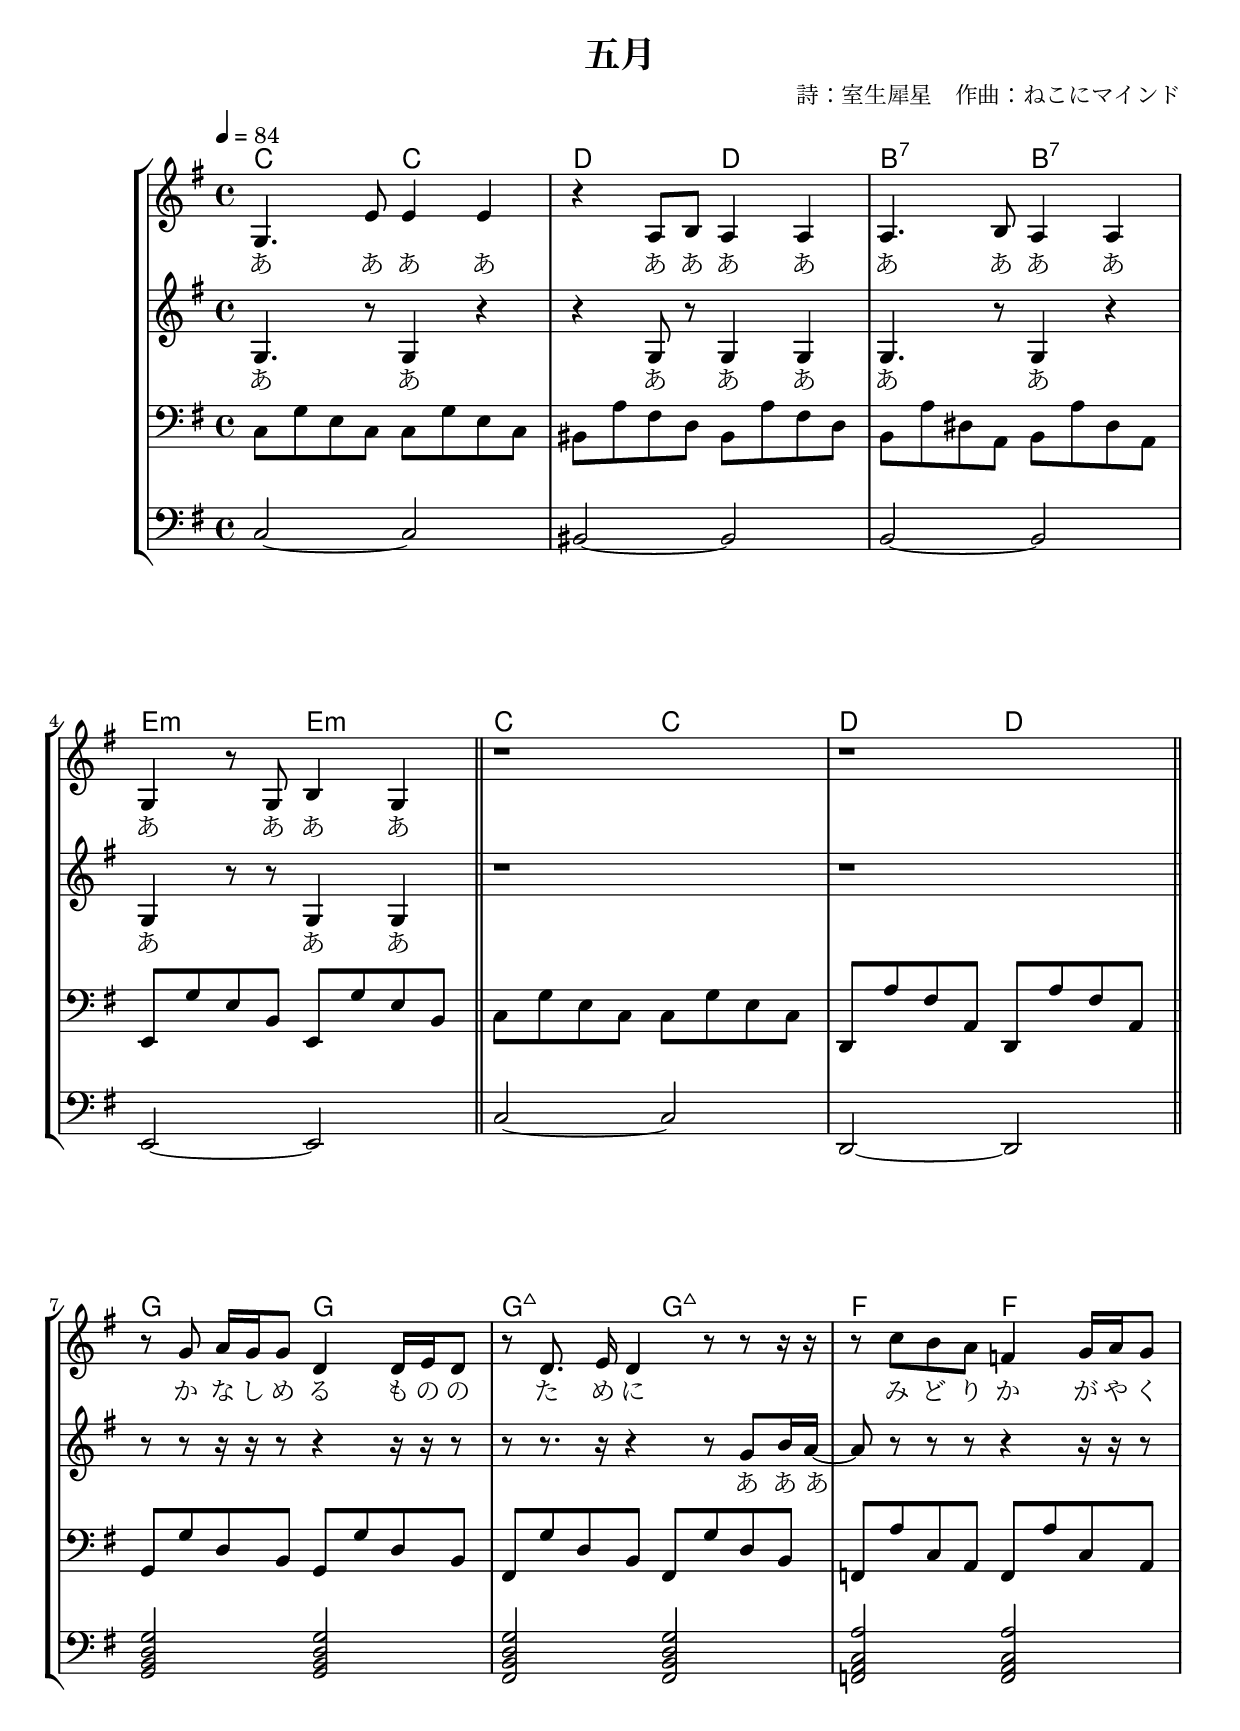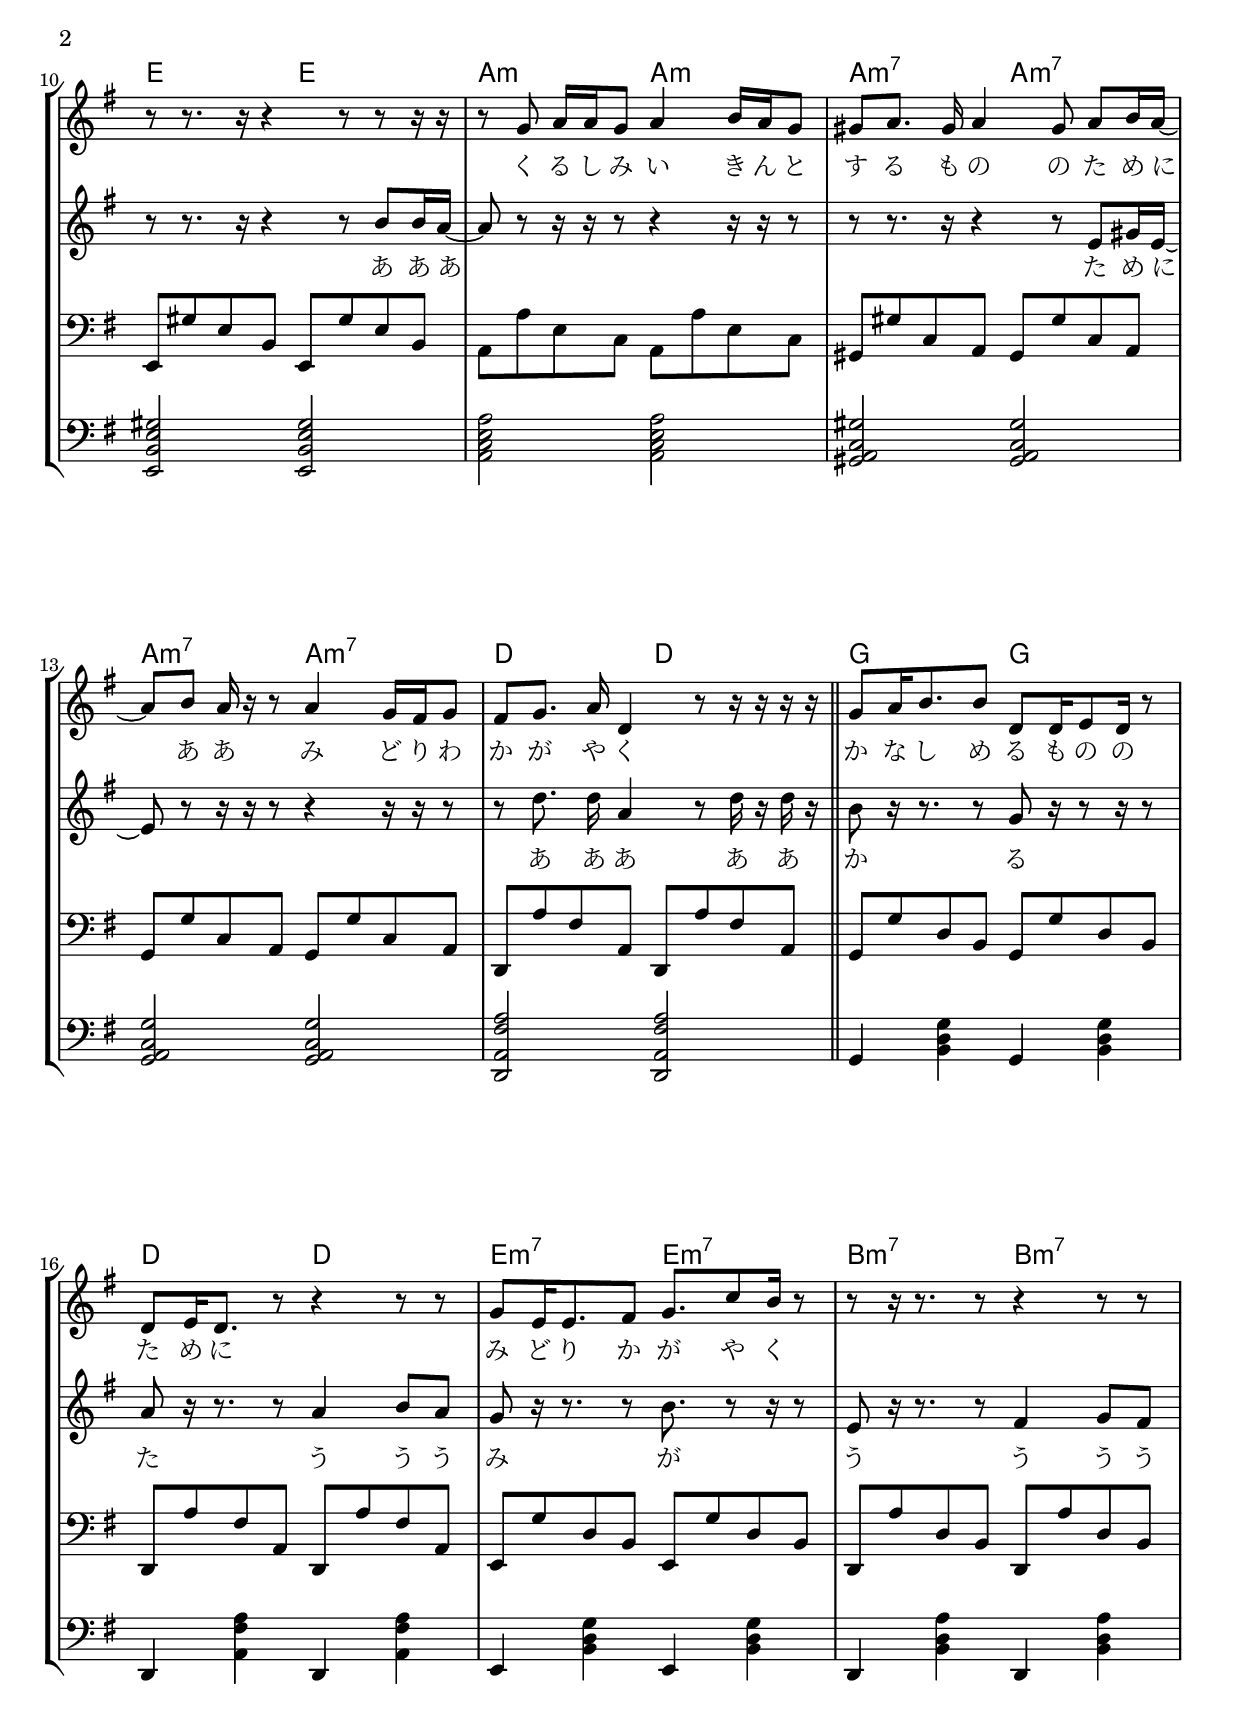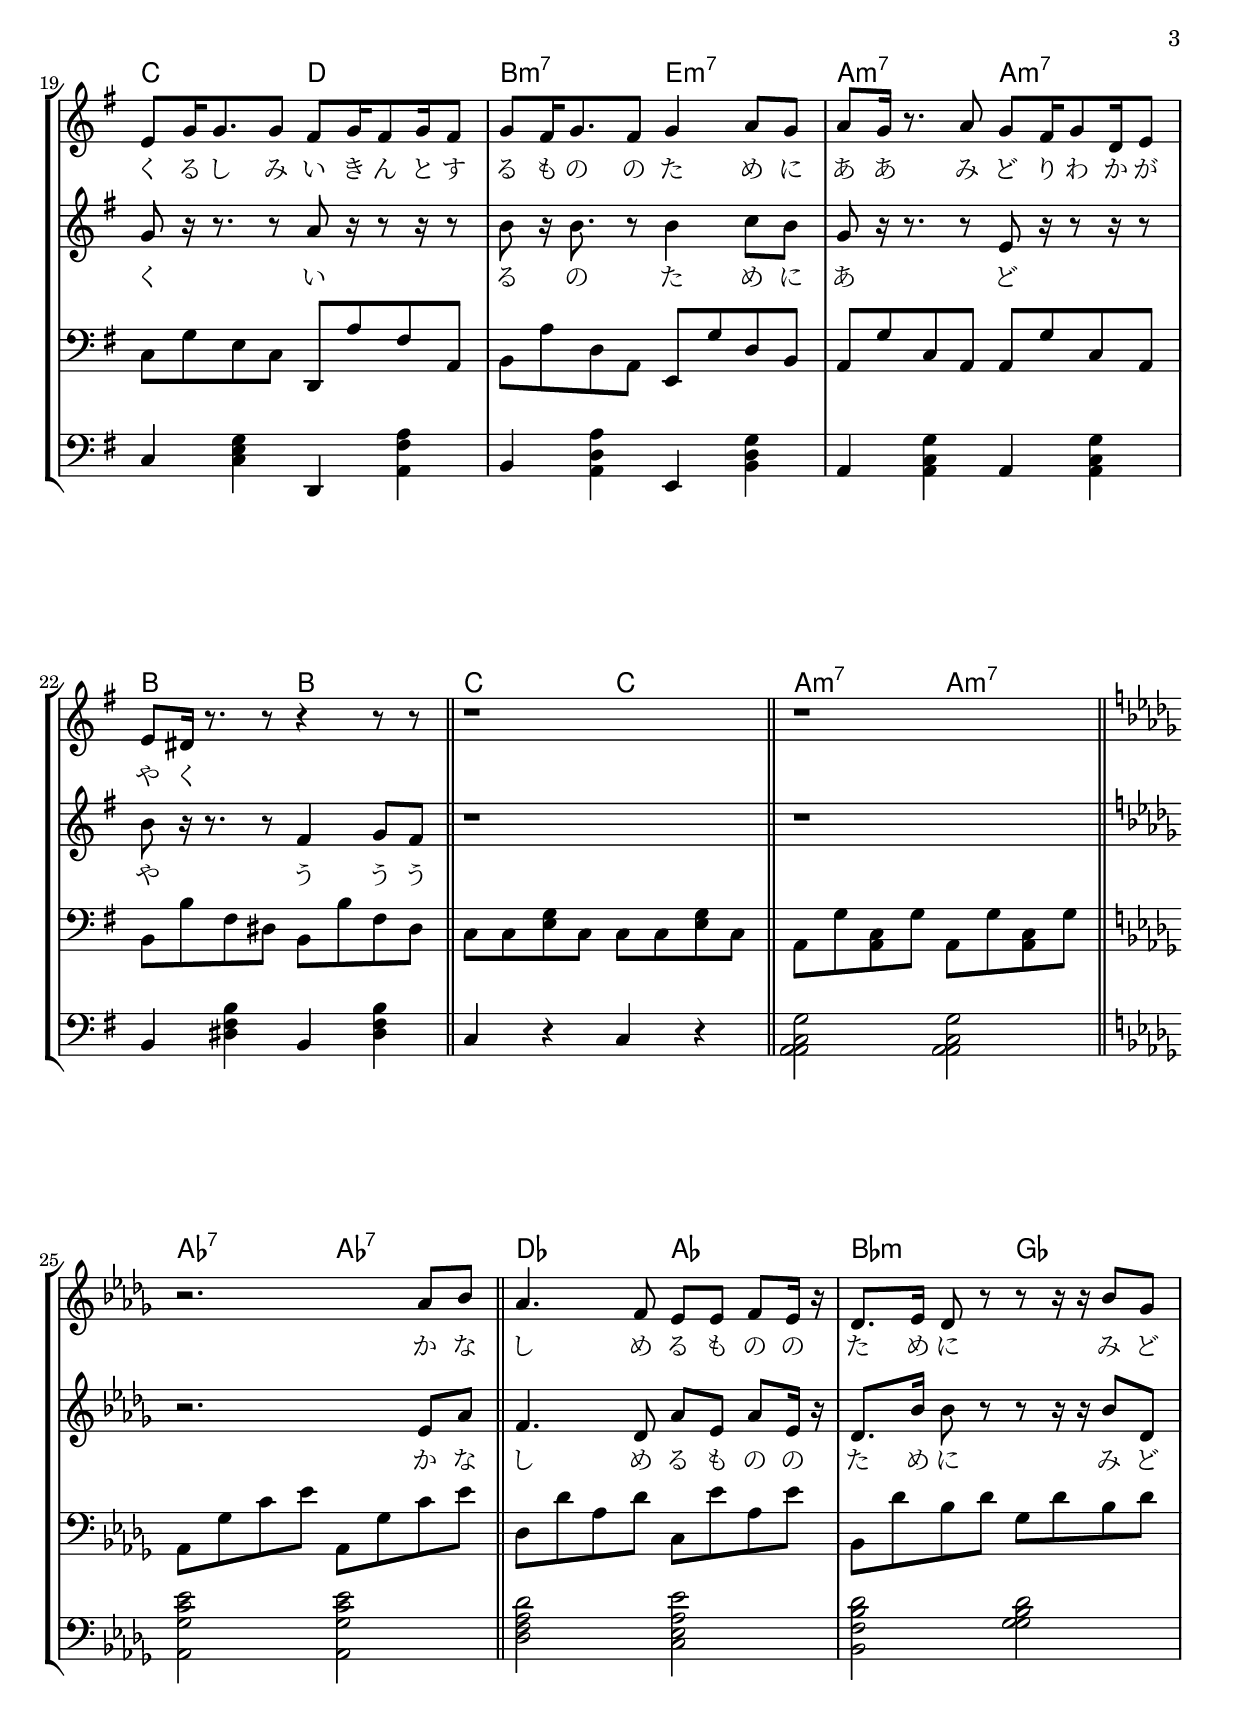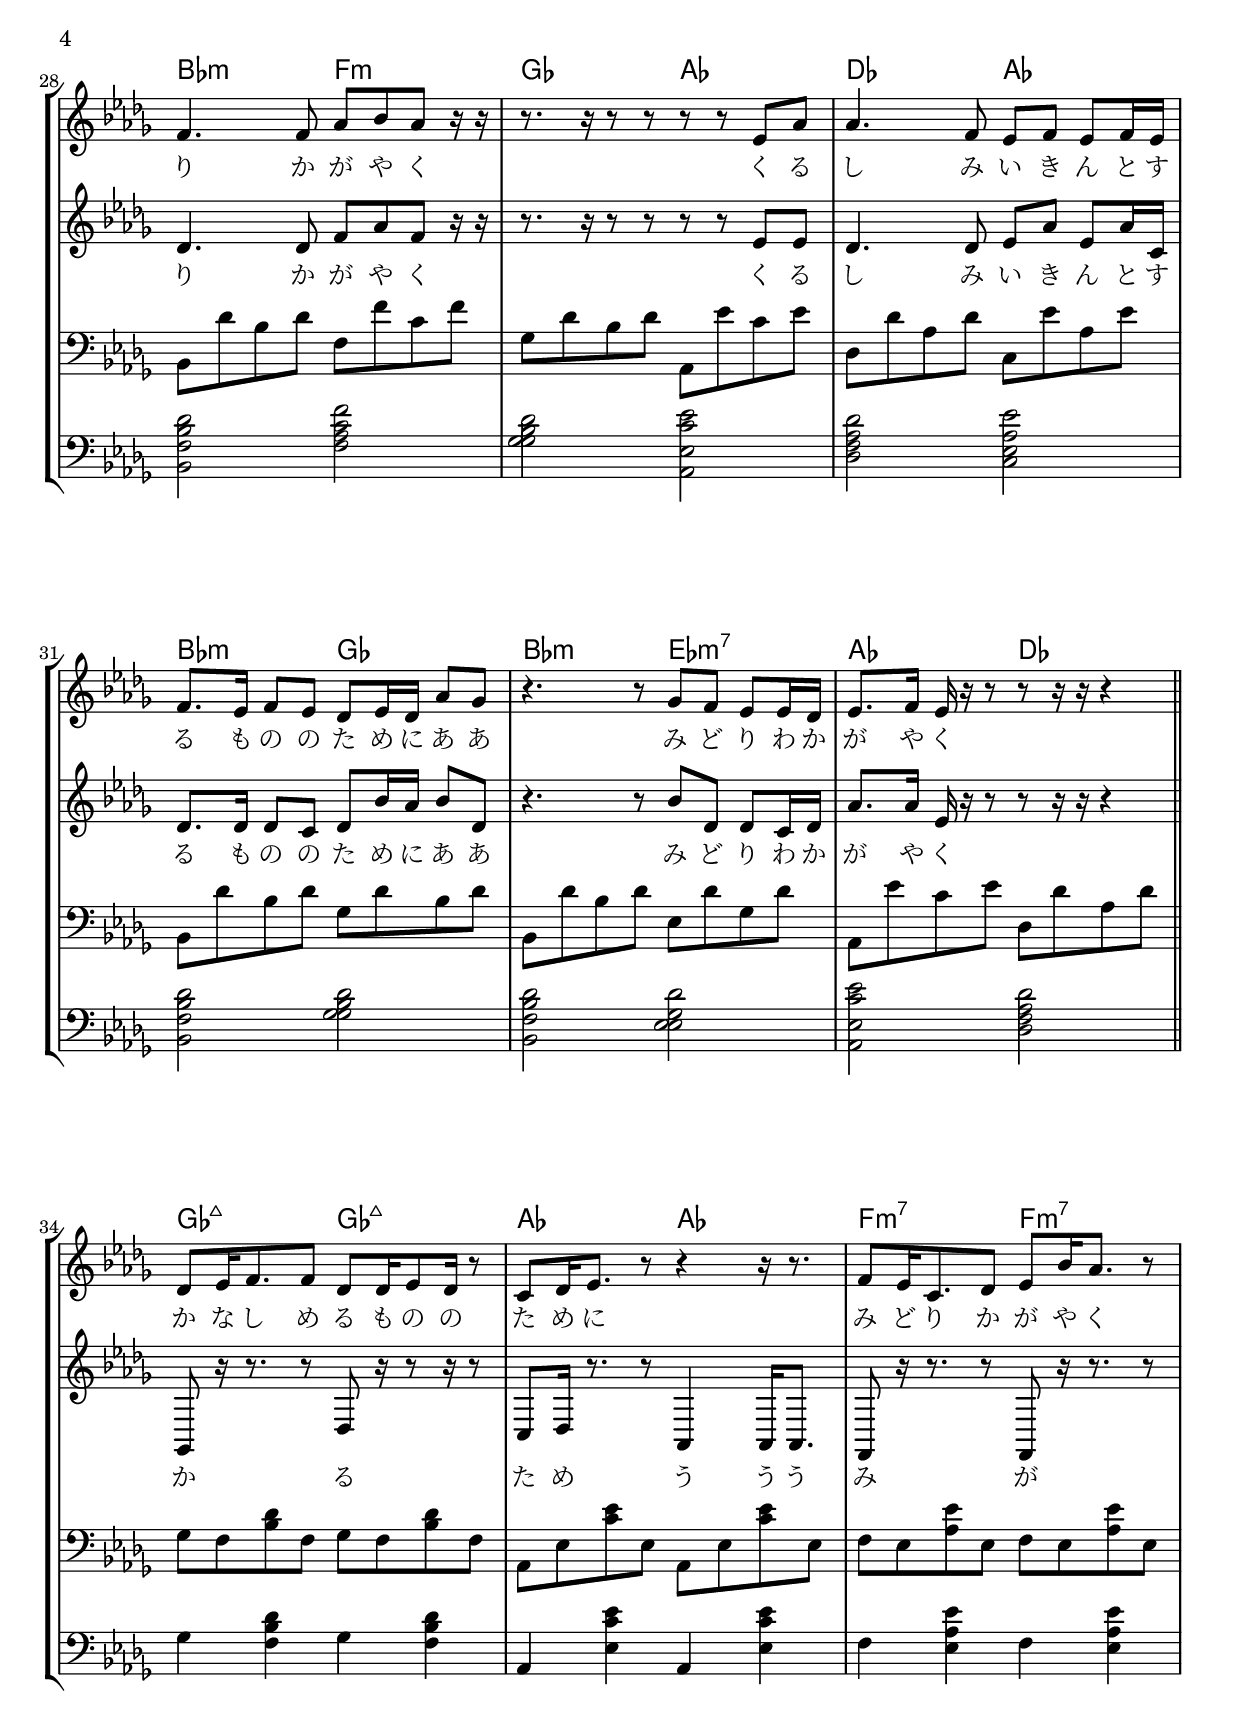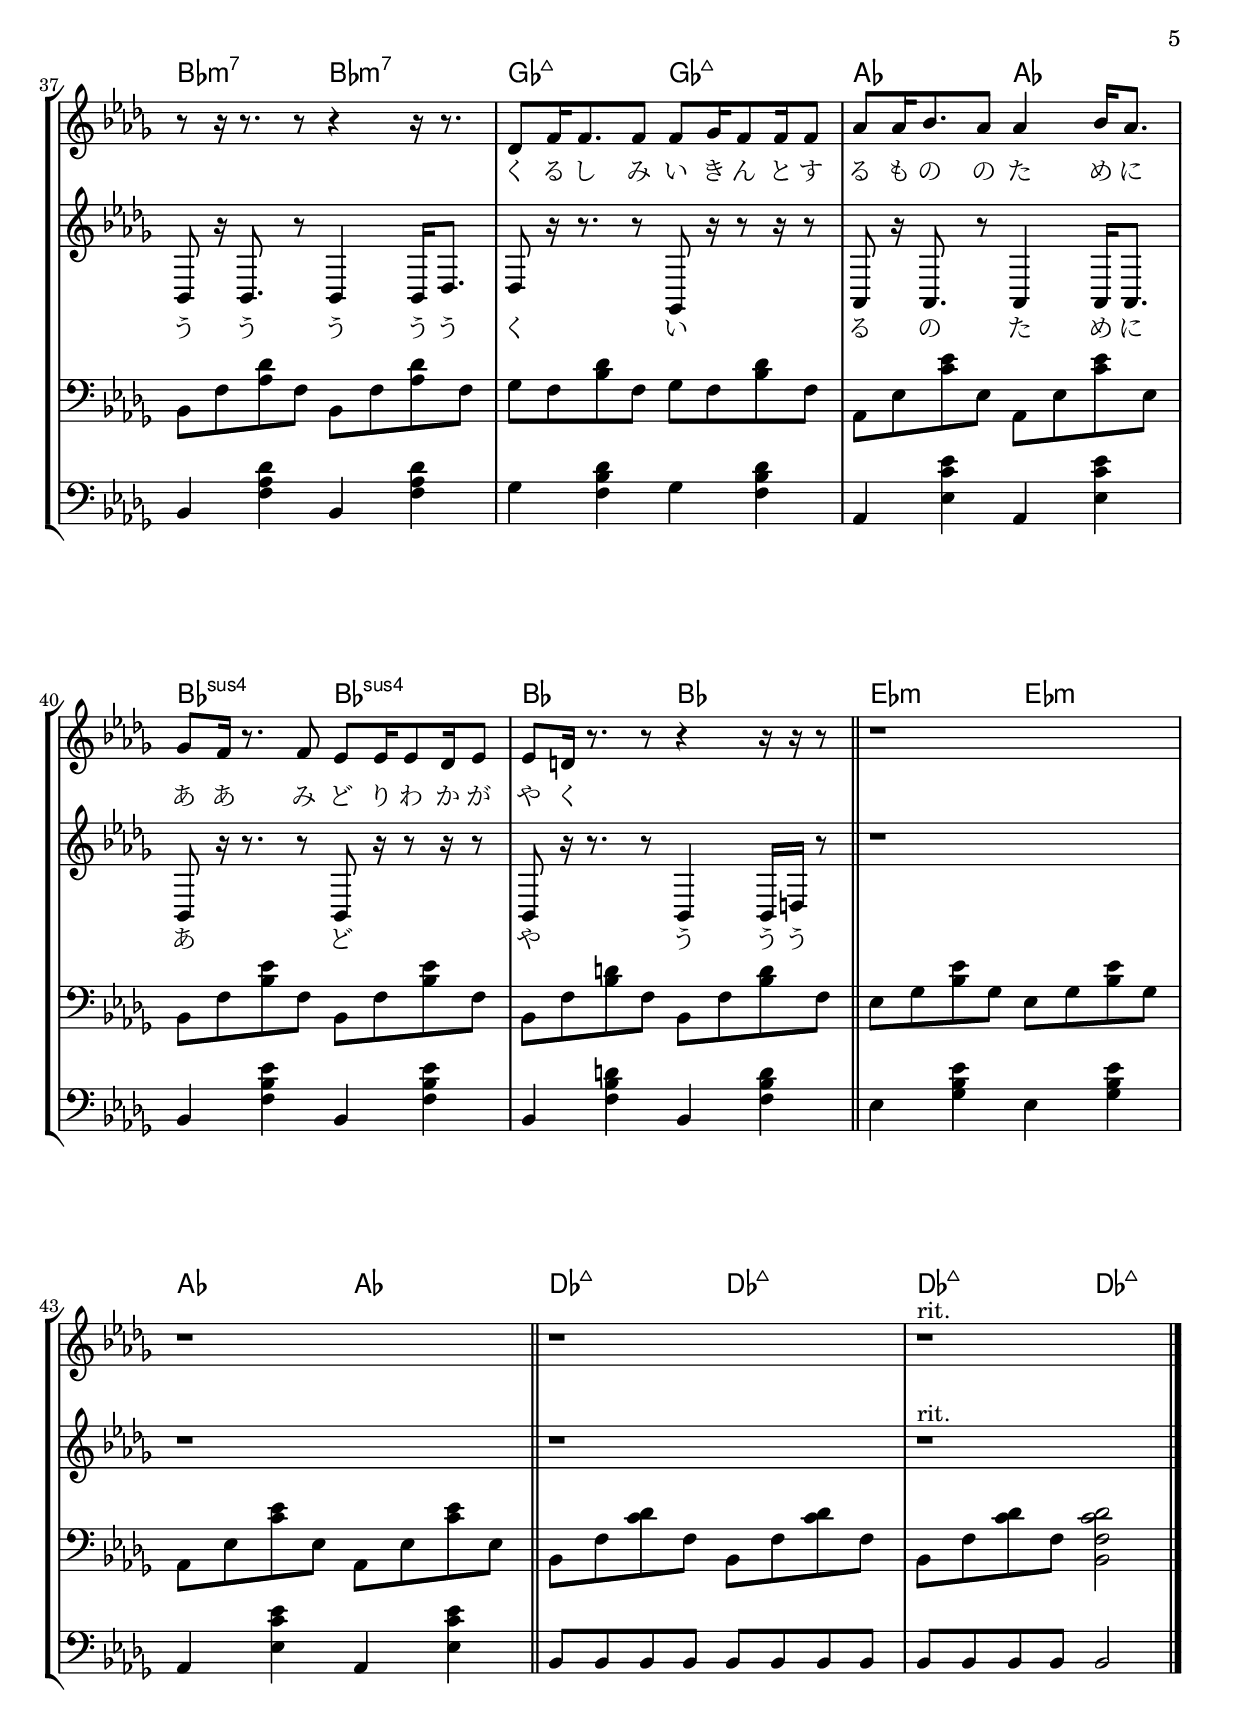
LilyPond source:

\version "2.12.1"

\header {
	title = \markup {五月}
	composer = \markup \center-column {詩：室生犀星　作曲：ねこにマインド}
}

harmony = \chordmode {
	c2 c d d b:7 b:7 e:m e:m 

	c c d d 

	g g g:maj7 g:maj7 f f e e a:m a:m a:min7 a:min7 a:min7 a:min7 d d 

	g g d d e:min7 e:min7 b:min7 b:min7 c d b:min7 e:min7 a:min7 a:min7 b b 

	c c 

	a:min7 a:min7 

	as:7 as:7 

	des as bes:m ges bes:m f:m ges as des as bes:m ges bes:m es:min7 as des 

	ges:maj7 ges:maj7 as as f:min7 f:min7 bes:min7 bes:min7 ges:maj7 ges:maj7 as as bes:sus4 bes:sus4 bes bes 

	es:m es:m as as 

	des:maj7 des:maj7 des:maj7 des:maj7 
}

melody = {
	\set Staff.midiInstrument = #"Acoustic grand"
	\set Staff.midiMinimumVolume = #0.7
	\set Staff.midiMaximumVolume = #0.9
		\key g \major
	\tempo 4 = 84
g4.  e'8  e'4  e'4 
	r4  a8  b8  a4  a4 
	a4.  b8  a4  a4 
	g4  r8  g8  b4  g4
	r1 | r1   
	\set Staff.midiInstrument = #"fss0.37"
	\set Staff.midiMinimumVolume = #0.7
	\set Staff.midiMaximumVolume = #0.9
	r8 g'8  a'16  g'16  g'8  d'4  d'16  e'16  d'8 
	r8  d'8.  e'16  d'4  r8  r8  r16  r16 
	r8  c''8  b'8  a'8  f'4  g'16  a'16  g'8 
	r8  r8.  r16  r4  r8  r8  r16  r16 
	r8  g'8  a'16  a'16  g'8  a'4  b'16  a'16  g'8 
	gis'8  a'8.  gis'16  a'4  gis'8  a'8  b'16  a'16~ 
	a'8  b'8  a'16  r16  r8  a'4  g'16  fis'16  g'8 
	fis'8  g'8.  a'16  d'4  r8  r16  r16  r16  r16
	\set Staff.midiInstrument = #"Pad 4 (choir)"
	\set Staff.midiMinimumVolume = #0.7
	\set Staff.midiMaximumVolume = #0.9
	g'8  a'16  b'8.  b'8  d'8  d'16  e'8  d'16  r8 
	d'8  e'16  d'8.  r8  r4  r8  r8 
	g'8  e'16  e'8.  fis'8  g'8.  c''8  b'16  r8 
	r8  r16  r8.  r8  r4  r8  r8 
	e'8  g'16  g'8.  g'8  fis'8  g'16  fis'8  g'16  fis'8 
	g'8  fis'16  g'8.  fis'8  g'4  a'8  g'8 
	a'8  g'16  r8.  a'8  g'8  fis'16  g'8  d'16  e'8 
	e'8  dis'16  r8.  r8  r4  r8  r8
	r1   
	r1   
	\key des \major
	r2. 
	\set Staff.midiInstrument = #"fss0.37"
	\set Staff.midiMinimumVolume = #0.7
	\set Staff.midiMaximumVolume = #0.9
	as'8  bes'8 
	as'4.  f'8  es'8  es'8  f'8  es'16  r16 
	des'8.  es'16  des'8  r8  r8  r16  r16  bes'8  ges'8 
	f'4.  f'8  as'8  bes'8  as'8  r16  r16 
	r8.  r16  r8  r8  r8  r8  es'8  as'8 
	as'4.  f'8  es'8  f'8  es'8  f'16  es'16 
	f'8.  es'16  f'8  es'8  des'8  es'16  des'16  as'8  ges'8 
	r4.  r8  ges'8  f'8  es'8  es'16  des'16 
	es'8.  f'16  es'16  r16  r8  r8  r16  r16  	r4 	\set Staff.midiInstrument = #"Pad 1 (new age)"
	\set Staff.midiMinimumVolume = #0.7
	\set Staff.midiMaximumVolume = #0.9
	des'8  es'16  f'8.  f'8  des'8  des'16  es'8  des'16  r8 
	c'8  des'16  es'8.  r8  r4  r16  r8. 
	f'8  es'16  c'8.  des'8  es'8  bes'16  as'8.  r8 
	r8  r16  r8.  r8  r4  r16  r8. 
	des'8  f'16  f'8.  f'8  f'8  ges'16  f'8  f'16  f'8 
	as'8  as'16  bes'8.  as'8  as'4  bes'16  as'8. 
	ges'8  f'16  r8.  f'8  es'8  es'16  es'8  des'16  es'8 
	es'8  d'16  r8.  r8  r4  r16  r16  	r8 	r1 | r1   
	r1 | r1^"rit." \bar "|."
}

words = \lyricmode {
	あ  あ  あ  あ  あ  あ  あ  あ  あ  あ  あ  あ  あ  あ  あ  あ  
	
	か  な  し  め  る  も  の  の  た  め  に  み  ど  り  か  が  や  く  く  る  し  み  い  き  ん  と  す  る  も  の  の  た  め  に  あ  あ  み  ど  り  わ  か  が  や  く  
	か  な  し  め  る  も  の  の  た  め  に  み  ど  り  か  が  や  く  く  る  し  み  い  き  ん  と  す  る  も  の  の  た  め  に  あ  あ  み  ど  り  わ  か  が  や  く  
	
	
	
	か  な  し  め  る  も  の  の  た  め  に  み  ど  り  か  が  や  く  く  る  し  み  い  き  ん  と  す  る  も  の  の  た  め  に  あ  あ  み  ど  り  わ  か  が  や  く  
	か  な  し  め  る  も  の  の  た  め  に  み  ど  り  か  が  や  く  く  る  し  み  い  き  ん  と  す  る  も  の  の  た  め  に  あ  あ  み  ど  り  わ  か  が  や  く  
	
	
}

secondmelody = {
	\set Staff.midiInstrument = #"Taiko Drum"
	\set Staff.midiMinimumVolume = #0.7
	\set Staff.midiMaximumVolume = #0.9
		\key g \major
	\tempo 4 = 84
g4.  r8  g4  r4 
	r4  g8  r8  g4  g4 
	g4.  r8  g4  r4 
	g4  r8  r8  g4  g4
	r1 | r1   
	\set Staff.midiInstrument = #"Pad 7 (halo)"
	\set Staff.midiMinimumVolume = #0.7
	\set Staff.midiMaximumVolume = #0.9
	r8 r8  r16  r16  r8  r4  r16  r16  r8 
	r8  r8.  r16  r4  r8  g'8  b'16  a'16~ 
	a'8  r8  r8  r8  r4  r16  r16  r8 
	r8  r8.  r16  r4  r8  b'8  b'16  a'16~ 
	a'8  r8  r16  r16  r8  r4  r16  r16  r8 
	r8  r8.  r16  r4  r8  e'8  gis'16  e'16~ 
	e'8  r8  r16  r16  r8  r4  r16  r16  r8 
	r8  d''8.  d''16  a'4  r8  d''16  r16  d''16  r16
	\set Staff.midiInstrument = #"Pad 5 (bowed)"
	\set Staff.midiMinimumVolume = #0.7
	\set Staff.midiMaximumVolume = #0.9
	b'8  r16  r8.  r8  g'8  r16  r8  r16  r8 
	a'8  r16  r8.  r8  a'4  b'8  a'8 
	g'8  r16  r8.  r8  b'8.  r8  r16  r8 
	e'8  r16  r8.  r8  fis'4  g'8  fis'8 
	g'8  r16  r8.  r8  a'8  r16  r8  r16  r8 
	b'8  r16  b'8.  r8  b'4  c''8  b'8 
	g'8  r16  r8.  r8  e'8  r16  r8  r16  r8 
	b'8  r16  r8.  r8  fis'4  g'8  fis'8
	r1   
	r1   
	\key des \major
	r2. 
	\set Staff.midiInstrument = #"mmi0.48"
	\set Staff.midiMinimumVolume = #0.7
	\set Staff.midiMaximumVolume = #0.9
	es'8  as'8 
	f'4.  des'8  as'8  es'8  as'8  es'16  r16 
	des'8.  bes'16  bes'8  r8  r8  r16  r16  bes'8  des'8 
	des'4.  des'8  f'8  as'8  f'8  r16  r16 
	r8.  r16  r8  r8  r8  r8  es'8  es'8 
	des'4.  des'8  es'8  as'8  es'8  as'16  c'16 
	des'8.  des'16  des'8  c'8  des'8  bes'16  as'16  bes'8  des'8 
	r4.  r8  bes'8  des'8  des'8  c'16  des'16 
	as'8.  as'16  es'16  r16  r8  r8  r16  r16  	r4 	\set Staff.midiInstrument = #"Synth Bass 2"
	\set Staff.midiMinimumVolume = #0.7
	\set Staff.midiMaximumVolume = #0.9
	ges,8  r16  r8.  r8  des8  r16  r8  r16  r8 
	c8  des16  r8.  r8  as,4  as,16  as,8. 
	f,8  r16  r8.  r8  f,8  r16  r8.  r8 
	bes,8  r16  bes,8.  r8  bes,4  bes,16  des8. 
	des8  r16  r8.  r8  ges,8  r16  r8  r16  r8 
	as,8  r16  as,8.  r8  as,4  as,16  as,8. 
	bes,8  r16  r8.  r8  bes,8  r16  r8  r16  r8 
	bes,8  r16  r8.  r8  bes,4  bes,16  d16  	r8 	r1 | r1   
	r1 | r1^"rit." \bar "|."
}

secondwords = \lyricmode {
	あ  あ  あ  あ  あ  あ  あ  あ  あ  あ  
	
	あ  あ  あ  あ  あ  あ  た  め  に  あ  あ  あ  あ  あ  
	か  る  た  う  う  う  み  が  う  う  う  う  く  い  る  の  た  め  に  あ  ど  や  う  う  う  
	
	
	
	か  な  し  め  る  も  の  の  た  め  に  み  ど  り  か  が  や  く  く  る  し  み  い  き  ん  と  す  る  も  の  の  た  め  に  あ  あ  み  ど  り  わ  か  が  や  く  
	か  る  た  め  う  う  う  み  が  う  う  う  う  う  く  い  る  の  た  め  に  あ  ど  や  う  う  う  
	
	
}

tempochange = {
	\tempo 4 = 84
	r1 | r1 | r1 | r1 \bar "||"
	\tempo 4 = 84
	r1 | r1 \bar "||"
	\tempo 4 = 84
	r1 | r1 | r1 | r1 | r1 | r1 | r1 | r1 \bar "||"
	\tempo 4 = 84
	r1 | r1 | r1 | r1 | r1 | r1 | r1 | r1 \bar "||"
	\tempo 4 = 84
	r1 \bar "||"
	\tempo 4 = 84
	r1 \bar "||"
	\tempo 4 = 84
	r1 \bar "||"
	\tempo 4 = 84
	r1 | r1 | r1 | r1 | r1 | r1 | r1 | r1 \bar "||"
	\tempo 4 = 84
	r1 | r1 | r1 | r1 | r1 | r1 | r1 | r1 \bar "||"
	\tempo 4 = 84
	r1 | r1 \bar "||"
	\tempo 4 = 84
	r1 | \tempo 4 = 63 r2 \tempo 4 = 56 r2 \bar "|."
}

mainacc = {
	\clef bass
	\set Staff.midiInstrument = #"Pad 3 (polysynth)"
	\set Staff.midiMinimumVolume = #0.3
	\set Staff.midiMaximumVolume = #0.6
	\key g \major
	\tempo 4 = 84
	c8 g e c
	c8 g e c
	bis,8 a fis d
	bis,8 a fis d
	b,8 a dis a,
	b,8 a dis a,
	e,8 g e b,
	e,8 g e b,
	\bar "||"

	\set Staff.midiInstrument = #"Synth Voice"
	\set Staff.midiMinimumVolume = #0.3
	\set Staff.midiMaximumVolume = #0.6
	c8 g e c
	c8 g e c
	d,8 a fis a,
	d,8 a fis a,
	\bar "||"

	\set Staff.midiInstrument = #"Viola"
	\set Staff.midiMinimumVolume = #0.3
	\set Staff.midiMaximumVolume = #0.6
	g,8 g d b,
	g,8 g d b,
	fis,8 g d b,
	fis,8 g d b,
	f,8 a c a,
	f,8 a c a,
	e,8 gis e b,
	e,8 gis e b,
	a,8 a e c
	a,8 a e c
	gis,8 gis c a,
	gis,8 gis c a,
	g,8 g c a,
	g,8 g c a,
	d,8 a fis a,
	d,8 a fis a,
	\bar "||"

	\set Staff.midiInstrument = #"Synthstrings 1"
	\set Staff.midiMinimumVolume = #0.3
	\set Staff.midiMaximumVolume = #0.6
	g,8 g d b,
	g,8 g d b,
	d,8 a fis a,
	d,8 a fis a,
	e,8 g d b,
	e,8 g d b,
	d,8 a d b,
	d,8 a d b,
	c8 g e c
	d,8 a fis a,
	b,8 a d a,
	e,8 g d b,
	a,8 g c a,
	a,8 g c a,
	b,8 b fis dis
	b,8 b fis dis
	\bar "||"

	\set Staff.midiInstrument = #"Bright Acoustic"
	\set Staff.midiMinimumVolume = #0.3
	\set Staff.midiMaximumVolume = #0.6
	c8 c <e g> c
	c8 c <e g> c
	\bar "||"

	\set Staff.midiInstrument = #"Electric Grand"
	\set Staff.midiMinimumVolume = #0.3
	\set Staff.midiMaximumVolume = #0.6
	a,8 g <a, c> g
	a,8 g <a, c> g
	\bar "||"

	\set Staff.midiInstrument = #"Electric Grand"
	\set Staff.midiMinimumVolume = #0.3
	\set Staff.midiMaximumVolume = #0.6
	\key des \major
	as,8 ges8 c'8 es'8
	as,8 ges8 c'8 es'8
	\bar "||"

	\set Staff.midiInstrument = #"Flute"
	\set Staff.midiMinimumVolume = #0.3
	\set Staff.midiMaximumVolume = #0.6
	des8 des' as des'
	c8 es' as es'
	bes,8 des' bes des'
	ges8 des' bes des'
	bes,8 des' bes des'
	f8 f' c' f'
	ges8 des' bes des'
	as,8 es' c' es'
	des8 des' as des'
	c8 es' as es'
	bes,8 des' bes des'
	ges8 des' bes des'
	bes,8 des' bes des'
	es8 des' ges des'
	as,8 es' c' es'
	des8 des' as des'
	\bar "||"

	\set Staff.midiInstrument = #"Lead 6 (voice)"
	\set Staff.midiMinimumVolume = #0.3
	\set Staff.midiMaximumVolume = #0.6
	ges8 f <bes des'> f
	ges8 f <bes des'> f
	as,8 es <c' es'> es
	as,8 es <c' es'> es
	f8 es <as es'> es
	f8 es <as es'> es
	bes,8 f <as des'> f
	bes,8 f <as des'> f
	ges8 f <bes des'> f
	ges8 f <bes des'> f
	as,8 es <c' es'> es
	as,8 es <c' es'> es
	bes,8 f <bes es'> f
	bes,8 f <bes es'> f
	bes,8 f <bes d'> f
	bes,8 f <bes d'> f
	\bar "||"

	\set Staff.midiInstrument = #"Voice Oohs"
	\set Staff.midiMinimumVolume = #0.3
	\set Staff.midiMaximumVolume = #0.6
	es8 ges <bes es'> ges
	es8 ges <bes es'> ges
	as,8 es <c' es'> es
	as,8 es <c' es'> es
	\bar "||"

	\set Staff.midiInstrument = #"Electric Grand"
	\set Staff.midiMinimumVolume = #0.3
	\set Staff.midiMaximumVolume = #0.6
	bes,8 f <c' des'> f
	bes,8 f <c' des'> f
	bes,8 f <c' des'> f
	<bes, f c' des'>2
	\bar "|."
}

subacc = {
	\clef bass
	\set Staff.midiInstrument = #"Electric Grand"
	\set Staff.midiMinimumVolume = #0.3
	\set Staff.midiMaximumVolume = #0.6
	\key g \major
	\tempo 4 = 84
	c2
	~c2
	bis,2
	~bis,2
	b,2
	~b,2
	e,2
	~e,2
	\bar "||"

	\set Staff.midiInstrument = #"Electric Grand"
	\set Staff.midiMinimumVolume = #0.3
	\set Staff.midiMaximumVolume = #0.6
	c2
	~c2
	d,2
	~d,2
	\bar "||"

	\set Staff.midiInstrument = #"Electric Grand"
	\set Staff.midiMinimumVolume = #0.3
	\set Staff.midiMaximumVolume = #0.6
	<g, b, d g>2
	<g, b, d g>2
	<fis, b, d g>2
	<fis, b, d g>2
	<f, a, c a>2
	<f, a, c a>2
	<e, b, e gis>2
	<e, b, e gis>2
	<a, c e a>2
	<a, c e a>2
	<gis, a, c gis>2
	<gis, a, c gis>2
	<g, a, c g>2
	<g, a, c g>2
	<d, a, fis a>2
	<d, a, fis a>2
	\bar "||"

	\set Staff.midiInstrument = #"Electric Grand"
	\set Staff.midiMinimumVolume = #0.3
	\set Staff.midiMaximumVolume = #0.6
	g,4 <b, d g>4
	g,4 <b, d g>4
	d,4 <a, fis a>4
	d,4 <a, fis a>4
	e,4 <b, d g>4
	e,4 <b, d g>4
	d,4 <b, d a>4
	d,4 <b, d a>4
	c4 <c e g>4
	d,4 <a, fis a>4
	b,4 <a, d a>4
	e,4 <b, d g>4
	a,4 <a, c g>4
	a,4 <a, c g>4
	b,4 <dis fis b>4
	b,4 <dis fis b>4
	\bar "||"

	\set Staff.midiInstrument = #"Electric Grand"
	\set Staff.midiMinimumVolume = #0.3
	\set Staff.midiMaximumVolume = #0.6
	c4 r4
	c4 r4
	\bar "||"

	\set Staff.midiInstrument = #"Electric Grand"
	\set Staff.midiMinimumVolume = #0.3
	\set Staff.midiMaximumVolume = #0.6
	<a, a, c g>2
	<a, a, c g>2
	\bar "||"

	\set Staff.midiInstrument = #"Electric Grand"
	\set Staff.midiMinimumVolume = #0.3
	\set Staff.midiMaximumVolume = #0.6
	\key des \major
	<as, ges c' es'>2
	<as, ges c' es'>2
	\bar "||"

	\set Staff.midiInstrument = #"Electric Grand"
	\set Staff.midiMinimumVolume = #0.3
	\set Staff.midiMaximumVolume = #0.6
	<des f as des'>2
	<c es as es'>2
	<bes, f bes des'>2
	<ges ges bes des'>2
	<bes, f bes des'>2
	<f as c' f'>2
	<ges ges bes des'>2
	<as, es c' es'>2
	<des f as des'>2
	<c es as es'>2
	<bes, f bes des'>2
	<ges ges bes des'>2
	<bes, f bes des'>2
	<es es ges des'>2
	<as, es c' es'>2
	<des f as des'>2
	\bar "||"

	\set Staff.midiInstrument = #"Electric Grand"
	\set Staff.midiMinimumVolume = #0.3
	\set Staff.midiMaximumVolume = #0.6
	ges4 <f bes des'>4
	ges4 <f bes des'>4
	as,4 <es c' es'>4
	as,4 <es c' es'>4
	f4 <es as es'>4
	f4 <es as es'>4
	bes,4 <f as des'>4
	bes,4 <f as des'>4
	ges4 <f bes des'>4
	ges4 <f bes des'>4
	as,4 <es c' es'>4
	as,4 <es c' es'>4
	bes,4 <f bes es'>4
	bes,4 <f bes es'>4
	bes,4 <f bes d'>4
	bes,4 <f bes d'>4
	\bar "||"

	\set Staff.midiInstrument = #"Electric Grand"
	\set Staff.midiMinimumVolume = #0.3
	\set Staff.midiMaximumVolume = #0.6
	es4 <ges bes es'>4
	es4 <ges bes es'>4
	as,4 <es c' es'>4
	as,4 <es c' es'>4
	\bar "||"

	\set Staff.midiInstrument = #"Electric Grand"
	\set Staff.midiMinimumVolume = #0.3
	\set Staff.midiMaximumVolume = #0.6
	bes,8 bes,8 bes,8 bes,8
	bes,8 bes,8 bes,8 bes,8
	bes,8 bes,8 bes,8 bes,8
	bes,2
	\bar "|."
}

percA = {
	\drummode {
	r1 |r1 |r1 |r1 \bar "||"
	r1  |r2 r8 hho4 hho8  \bar "||"
	r1  |r2. hho4  |r1  |r2. hho4  |r1  |r2. hho4  |r1  |r2. hho4  \bar "||"
	cymr4 cymr4 cymr4 cymr4  |cymr4 cymr8 cymr16 cymr16 cymr4 cymr4  |cymr4 cymr4 cymr4 cymr4  |cymr4 cymr2.  |cymr4 cymr4 cymr4 cymr4  |cymr4 cymr8 cymr16 cymr16 cymr4 cymr4  |cymr4 cymr4 cymr4 cymr4  |cymr4 cymr2.  \bar "||"
	r2 r8 hho4 hho8  \bar "||"
	r2 r8 hho4 hho8  \bar "||"
	r2 r8 hho4 hho8  \bar "||"
	r1  |r2. hho4  |r1  |r2. hho4  |r1  |r2. hho4  |r1  |r2. hho4  \bar "||"
	cymr4 cymr4 cymr4 cymr4  |cymr4 cymr8 cymr16 cymr16 cymr4 cymr4  |cymr4 cymr4 cymr4 cymr4  |cymr4 cymr2.  |cymr4 cymr4 cymr4 cymr4  |cymr4 cymr8 cymr16 cymr16 cymr4 cymr4  |cymr4 cymr4 cymr4 cymr4  |cymr4 cymr2.  \bar "||"
	r1  |r2 r8 hho4 hho8  \bar "||"
	r1  |r2. hho4  \bar "|."
	}
}

percB = {
	\drummode {
	r1 |r1 |r1 |r1 \bar "||"
	r4. hhp2 hhp8  |hhp4 hhp4 hhp4 hhp4  \bar "||"
	r16 hhp16 hhp8 hhp16 hhp8 hhp2 r16  |r16 hhp16 hhp8 hhp16 hhp8 hhp2 r16  |r16 hhp16 hhp8 hhp16 hhp8 hhp2 r16  |r16 hhp16 hhp8 hhp16 hhp8 hhp2 r16  |r16 hhp16 hhp8 hhp16 hhp8 hhp2 r16  |r16 hhp16 hhp8 hhp16 hhp8 hhp2 r16  |r16 hhp16 hhp8 hhp16 hhp8 hhp2 r16  |r16 hhp16 hhp8 hhp16 hhp8 hhp2 hhp16  \bar "||"
	r2 sn2  |r2 sn2  |r2 sn2  |r8 sn8 sn2.  |r2 sn2  |r2 sn2  |r2 sn2  |r8 sn8 sn2.  \bar "||"
	hhp4 hhp4 hhp4 hhp4  \bar "||"
	hhp4 hhp4 hhp4 hhp4  \bar "||"
	hhp4 hhp4 hhp4 hhp4  \bar "||"
	r16 hhp16 hhp8 hhp16 hhp8 hhp2 r16  |r16 hhp16 hhp8 hhp16 hhp8 hhp2 r16  |r16 hhp16 hhp8 hhp16 hhp8 hhp2 r16  |r16 hhp16 hhp8 hhp16 hhp8 hhp2 r16  |r16 hhp16 hhp8 hhp16 hhp8 hhp2 r16  |r16 hhp16 hhp8 hhp16 hhp8 hhp2 r16  |r16 hhp16 hhp8 hhp16 hhp8 hhp2 r16  |r16 hhp16 hhp8 hhp16 hhp8 hhp2 hhp16  \bar "||"
	r2 sn2  |r2 sn2  |r2 sn2  |r8 sn8 sn2.  |r2 sn2  |r2 sn2  |r2 sn2  |r8 sn8 sn2.  \bar "||"
	r4. hhp2 hhp8  |hhp4 hhp4 hhp4 hhp4  \bar "||"
	r16 hhp16 hhp8 hhp16 hhp8 hhp2 r16  |r16 hhp16 hhp8 hhp16 hhp8 hhp2 hhp16  \bar "|."
	}
}

percC = {
	\drummode {
	r1 |r1 |r1 |r1 \bar "||"
	hh4 hh4 hh4 hh4  |r4. hh2 r8  \bar "||"
	hh8. hh8. hh2 r8  |hh8. hh8. hh2 hh8  |hh8. hh8. hh2 r8  |hh8. hh8. hh2 hh8  |hh8. hh8. hh2 r8  |hh8. hh8. hh2 hh8  |hh8. hh8. hh2 r8  |hh8. hh8. hh4 hh4 hh8  \bar "||"
	bd2. r8 bd8  |bd2. r8 bd8  |bd2. r8 bd8  |bd4. bd8 bd4. bd8  |bd2. r8 bd8  |bd2. r8 bd8  |bd2. r8 bd8  |bd2 r8 bd4.  \bar "||"
	r4. hh2 r8  \bar "||"
	r4. hh2 r8  \bar "||"
	r4. hh2 r8  \bar "||"
	hh8. hh8. hh2 r8  |hh8. hh8. hh2 hh8  |hh8. hh8. hh2 r8  |hh8. hh8. hh2 hh8  |hh8. hh8. hh2 r8  |hh8. hh8. hh2 hh8  |hh8. hh8. hh2 r8  |hh8. hh8. hh4 hh4 hh8  \bar "||"
	bd2. r8 bd8  |bd2. r8 bd8  |bd2. r8 bd8  |bd4. bd8 bd4. bd8  |bd2. r8 bd8  |bd2. r8 bd8  |bd2. r8 bd8  |bd2 r8 bd4.  \bar "||"
	hh4 hh4 hh4 hh4  |r4. hh2 r8  \bar "||"
	hh8. hh8. hh2 r8  |hh8. hh8. hh4 hh4 hh8  \bar "|."
	}
}

percD = {
	\drummode {
	r1 |r1 |r1 |r1 \bar "||"
	bd2. r8 bd8  |bd8. bd4. r16 bd4 bd8  \bar "||"
	r2 ss2  |r2 ss2  |r2 ss2  |r2 ss2  |r2 ss2  |r2 ss2  |r2 ss2  |r2 ss2  \bar "||"
	r1 |r1 |r1 |r2 r8 tommh8 tommh4  |r1 |r1 |r1 |r8. tommh8. tommh2 r8  \bar "||"
	bd8. bd4. r16 bd4 bd8  \bar "||"
	bd8. bd4. r16 bd4 bd8  \bar "||"
	bd8. bd4. r16 bd4 bd8  \bar "||"
	r2 ss2  |r2 ss2  |r2 ss2  |r2 ss2  |r2 ss2  |r2 ss2  |r2 ss2  |r2 ss2  \bar "||"
	r1 |r1 |r1 |r2 r8 tommh8 tommh4  |r1 |r1 |r1 |r8. tommh8. tommh2 r8  \bar "||"
	bd2. r8 bd8  |bd8. bd4. r16 bd4 bd8  \bar "||"
	r2 ss2  |r2 ss2  \bar "|."
	}
}

percE = {
	\drummode {
	r1 |r1 |r1 |r1 \bar "||"
	r1 | r1 \bar "||"
	bd2 r8 bd4 bd8  |bd4. bd4 bd4 bd8  |bd2 r8 bd4 bd8  |bd4. bd4 bd4 bd8  |bd2 r8 bd4 bd8  |bd4. bd4 bd4 bd8  |bd2 r8 bd4 bd8  |bd4. bd4 bd4.  \bar "||"
	r1 |r1 |r1 |r2. r8 toml8  |r1 |r1 |r1 |r2. toml8 toml8  \bar "||"
	r1 \bar "||"
	r1 \bar "||"
	r1 \bar "||"
	bd2 r8 bd4 bd8  |bd4. bd4 bd4 bd8  |bd2 r8 bd4 bd8  |bd4. bd4 bd4 bd8  |bd2 r8 bd4 bd8  |bd4. bd4 bd4 bd8  |bd2 r8 bd4 bd8  |bd4. bd4 bd4.  \bar "||"
	r1 |r1 |r1 |r2. r8 toml8  |r1 |r1 |r1 |r2. toml8 toml8  \bar "||"
	r1 | r1 \bar "||"
	bd2 r8 bd4 bd8  |bd4. bd4 bd4.  \bar "|."
	}
}

percF = {
	\drummode {
	r1 | r1 | r1 | r1 \bar "||"
	r1 | r1 \bar "||"
	r1 | r1 | r1 | r1 | r1 | r1 | r1 | r1 \bar "||"
	r1 |r1 |r1 |r1 |r1 |r1 |r1 |hho1  \bar "||"
	r1 \bar "||"
	r1 \bar "||"
	r1 \bar "||"
	r1 | r1 | r1 | r1 | r1 | r1 | r1 | r1 \bar "||"
	r1 |r1 |r1 |r1 |r1 |r1 |r1 |hho1  \bar "||"
	r1 | r1 \bar "||"
	r1 | r1 \bar "|."
	}
}

\score {
	<<
		\new StaffGroup <<
			\new ChordNames {\harmony}
			\new Voice = "melody" {\melody}
			\new Lyrics \lyricsto "melody" \words
			\new Voice = "secondmelody" {\secondmelody}
			\new Lyrics \lyricsto "secondmelody" \secondwords
			\new Staff = "mainacc" {\mainacc}
			\new Staff = "subacc" {\subacc}
		>>
	>>
	\layout { }
}
